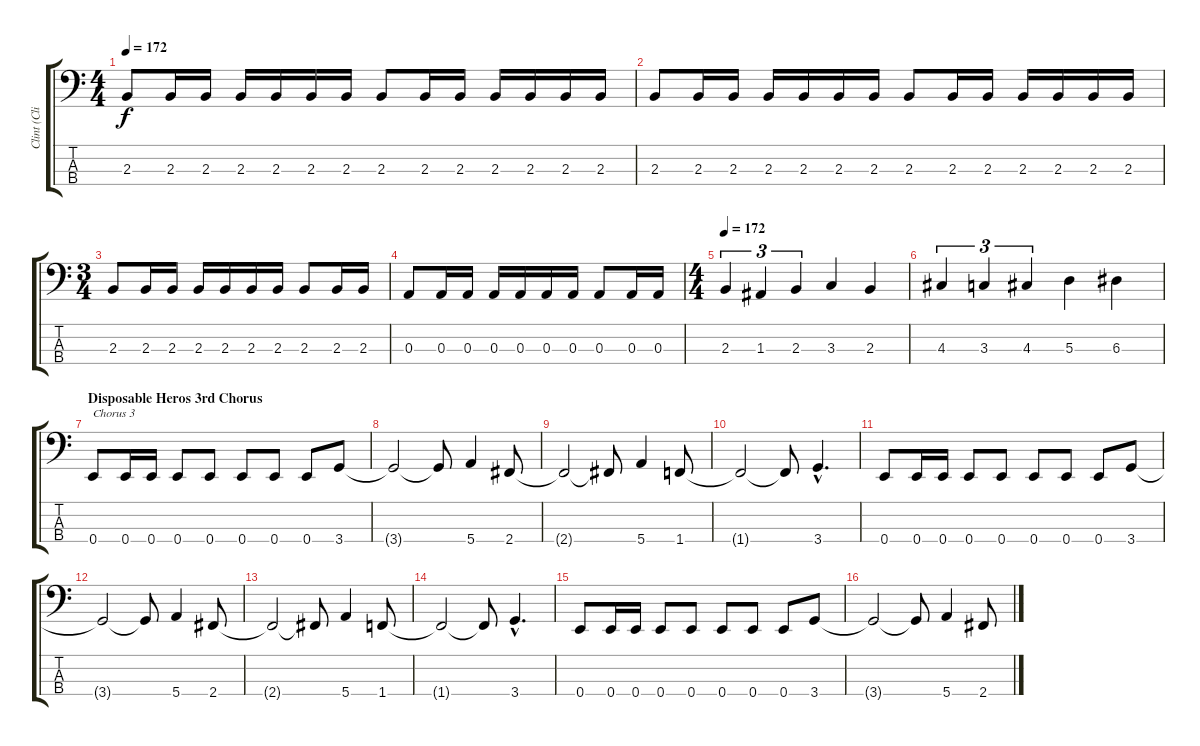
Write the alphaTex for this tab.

\track ("Clint (Cliffs Bass)" "Clint (Cli") {instrument electricbassfinger}
\staff {score tabs}
\tuning (G2 D2 A1 E1) {hide}
\ts (4 4)
\tempo 172
\clef f4
\ks c
2.3.8{dy f} 2.3.16 2.3.16 2.3.16 2.3.16 2.3.16 2.3.16 2.3.8 2.3.16 2.3.16 2.3.16 2.3.16 2.3.16 2.3.16 |
2.3.8 2.3.16 2.3.16 2.3.16 2.3.16 2.3.16 2.3.16 2.3.8 2.3.16 2.3.16 2.3.16 2.3.16 2.3.16 2.3.16 |
\ts (3 4)
2.3.8 2.3.16 2.3.16 2.3.16 2.3.16 2.3.16 2.3.16 2.3.8 2.3.16 2.3.16 |
0.3.8 0.3.16 0.3.16 0.3.16 0.3.16 0.3.16 0.3.16 0.3.8 0.3.16 0.3.16 |
\ts (4 4)
\tempo 172
2.3.4{tu (3 2)} 1.3.4{tu (3 2)} 2.3.4{tu (3 2)} 3.3.4 2.3.4 |
4.3.4{tu (3 2)} 3.3.4{tu (3 2)} 4.3.4{tu (3 2)} 5.3.4 6.3.4 |
\section ("" "Disposable Heros 3rd Chorus")
0.4.8{txt "Chorus 3"} 0.4.16 0.4.16 0.4.8 0.4.8 0.4.8 0.4.8 0.4.8 3.4.8 |
3.4{t}.2 3.4{t}.8 5.4.4 2.4.8 |
2.4{t}.2 2.4{t}.8 5.4.4 1.4.8 |
1.4{t}.2 1.4{t}.8 3.4{hac}.4{d} |
0.4.8 0.4.16 0.4.16 0.4.8 0.4.8 0.4.8 0.4.8 0.4.8 3.4.8 |
3.4{t}.2 3.4{t}.8 5.4.4 2.4.8 |
2.4{t}.2 2.4{t}.8 5.4.4 1.4.8 |
1.4{t}.2 1.4{t}.8 3.4{hac}.4{d} |
0.4.8 0.4.16 0.4.16 0.4.8 0.4.8 0.4.8 0.4.8 0.4.8 3.4.8 |
3.4{t}.2 3.4{t}.8 5.4.4 2.4.8
